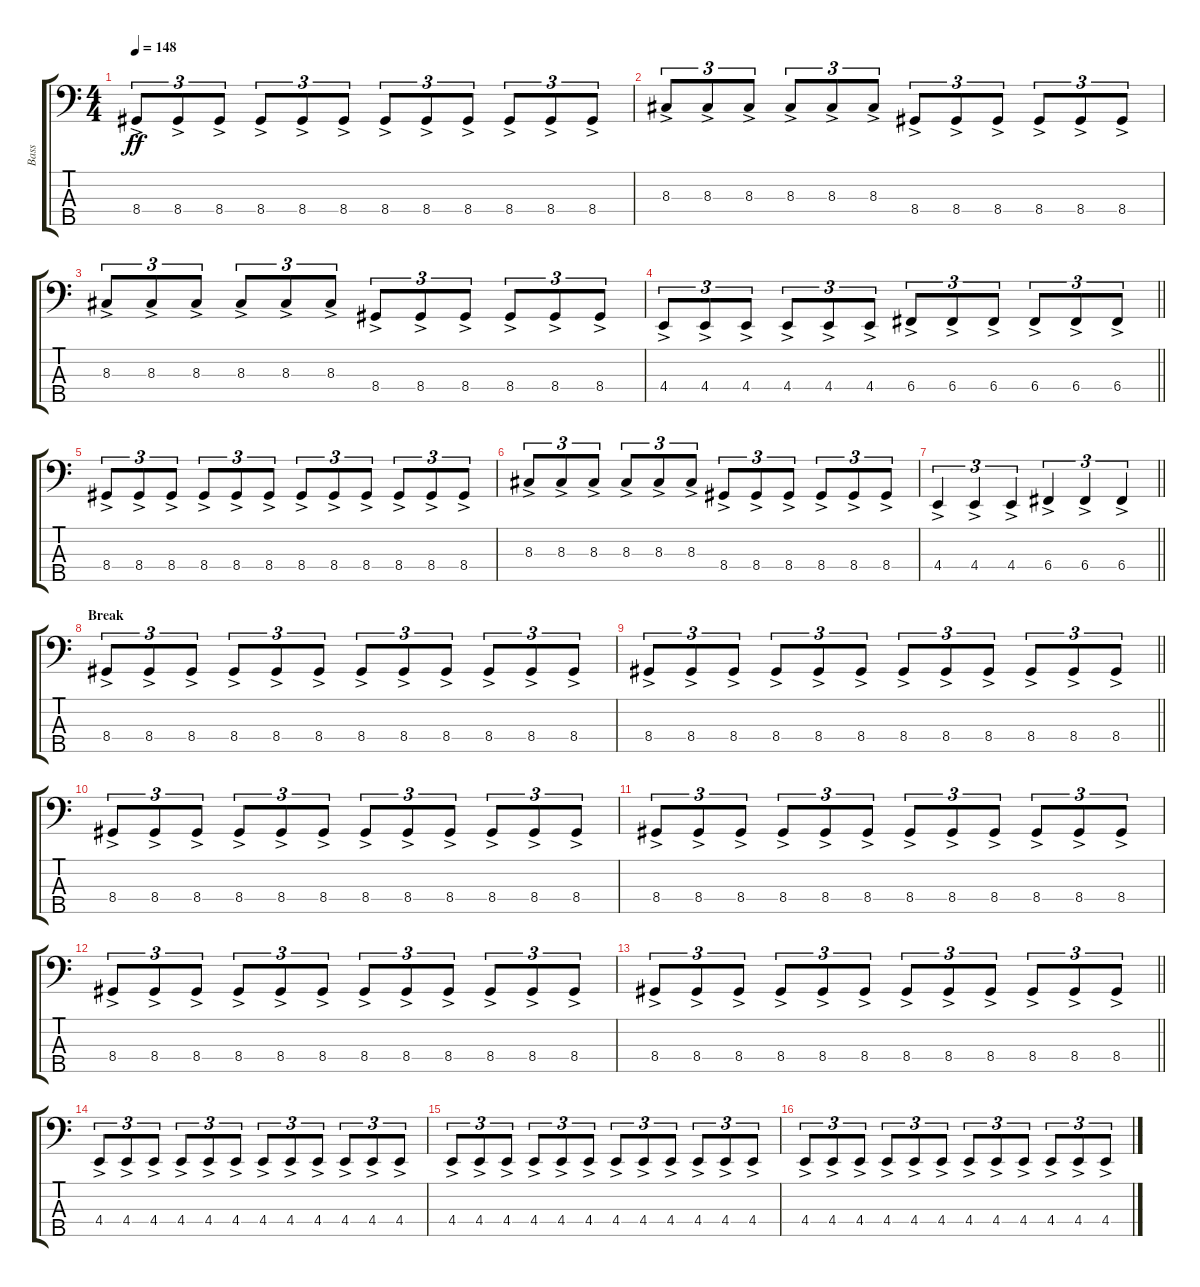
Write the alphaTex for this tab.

\track ("Bass" "Bass") {instrument electricbassfinger}
\staff {score tabs}
\tuning (Eb2 Bb1 F1 C1 G0) {hide}
\ts (4 4)
\section ("" "")
\tempo 148
\clef f4
\ks c
8.4{ac}.8{tu (3 2) dy ff} 8.4{ac}.8{tu (3 2)} 8.4{ac}.8{tu (3 2)} 8.4{ac}.8{tu (3 2)} 8.4{ac}.8{tu (3 2)} 8.4{ac}.8{tu (3 2)} 8.4{ac}.8{tu (3 2)} 8.4{ac}.8{tu (3 2)} 8.4{ac}.8{tu (3 2)} 8.4{ac}.8{tu (3 2)} 8.4{ac}.8{tu (3 2)} 8.4{ac}.8{tu (3 2)} |
8.3{ac}.8{tu (3 2)} 8.3{ac}.8{tu (3 2)} 8.3{ac}.8{tu (3 2)} 8.3{ac}.8{tu (3 2)} 8.3{ac}.8{tu (3 2)} 8.3{ac}.8{tu (3 2)} 8.4{ac}.8{tu (3 2)} 8.4{ac}.8{tu (3 2)} 8.4{ac}.8{tu (3 2)} 8.4{ac}.8{tu (3 2)} 8.4{ac}.8{tu (3 2)} 8.4{ac}.8{tu (3 2)} |
8.3{ac}.8{tu (3 2)} 8.3{ac}.8{tu (3 2)} 8.3{ac}.8{tu (3 2)} 8.3{ac}.8{tu (3 2)} 8.3{ac}.8{tu (3 2)} 8.3{ac}.8{tu (3 2)} 8.4{ac}.8{tu (3 2)} 8.4{ac}.8{tu (3 2)} 8.4{ac}.8{tu (3 2)} 8.4{ac}.8{tu (3 2)} 8.4{ac}.8{tu (3 2)} 8.4{ac}.8{tu (3 2)} |
\barLineRight lightlight
4.4{ac}.8{tu (3 2)} 4.4{ac}.8{tu (3 2)} 4.4{ac}.8{tu (3 2)} 4.4{ac}.8{tu (3 2)} 4.4{ac}.8{tu (3 2)} 4.4{ac}.8{tu (3 2)} 6.4{ac}.8{tu (3 2)} 6.4{ac}.8{tu (3 2)} 6.4{ac}.8{tu (3 2)} 6.4{ac}.8{tu (3 2)} 6.4{ac}.8{tu (3 2)} 6.4{ac}.8{tu (3 2)} |
\section ("" "")
8.4{ac}.8{tu (3 2)} 8.4{ac}.8{tu (3 2)} 8.4{ac}.8{tu (3 2)} 8.4{ac}.8{tu (3 2)} 8.4{ac}.8{tu (3 2)} 8.4{ac}.8{tu (3 2)} 8.4{ac}.8{tu (3 2)} 8.4{ac}.8{tu (3 2)} 8.4{ac}.8{tu (3 2)} 8.4{ac}.8{tu (3 2)} 8.4{ac}.8{tu (3 2)} 8.4{ac}.8{tu (3 2)} |
8.3{ac}.8{tu (3 2)} 8.3{ac}.8{tu (3 2)} 8.3{ac}.8{tu (3 2)} 8.3{ac}.8{tu (3 2)} 8.3{ac}.8{tu (3 2)} 8.3{ac}.8{tu (3 2)} 8.4{ac}.8{tu (3 2)} 8.4{ac}.8{tu (3 2)} 8.4{ac}.8{tu (3 2)} 8.4{ac}.8{tu (3 2)} 8.4{ac}.8{tu (3 2)} 8.4{ac}.8{tu (3 2)} |
\barLineRight lightlight
4.4{ac}.4{tu (3 2)} 4.4{ac}.4{tu (3 2)} 4.4{ac}.4{tu (3 2)} 6.4{ac}.4{tu (3 2)} 6.4{ac}.4{tu (3 2)} 6.4{ac}.4{tu (3 2)} |
\section ("" "Break")
8.4{ac}.8{tu (3 2)} 8.4{ac}.8{tu (3 2)} 8.4{ac}.8{tu (3 2)} 8.4{ac}.8{tu (3 2)} 8.4{ac}.8{tu (3 2)} 8.4{ac}.8{tu (3 2)} 8.4{ac}.8{tu (3 2)} 8.4{ac}.8{tu (3 2)} 8.4{ac}.8{tu (3 2)} 8.4{ac}.8{tu (3 2)} 8.4{ac}.8{tu (3 2)} 8.4{ac}.8{tu (3 2)} |
\barLineRight lightlight
8.4{ac}.8{tu (3 2)} 8.4{ac}.8{tu (3 2)} 8.4{ac}.8{tu (3 2)} 8.4{ac}.8{tu (3 2)} 8.4{ac}.8{tu (3 2)} 8.4{ac}.8{tu (3 2)} 8.4{ac}.8{tu (3 2)} 8.4{ac}.8{tu (3 2)} 8.4{ac}.8{tu (3 2)} 8.4{ac}.8{tu (3 2)} 8.4{ac}.8{tu (3 2)} 8.4{ac}.8{tu (3 2)} |
\section ("" "")
8.4{ac}.8{tu (3 2)} 8.4{ac}.8{tu (3 2)} 8.4{ac}.8{tu (3 2)} 8.4{ac}.8{tu (3 2)} 8.4{ac}.8{tu (3 2)} 8.4{ac}.8{tu (3 2)} 8.4{ac}.8{tu (3 2)} 8.4{ac}.8{tu (3 2)} 8.4{ac}.8{tu (3 2)} 8.4{ac}.8{tu (3 2)} 8.4{ac}.8{tu (3 2)} 8.4{ac}.8{tu (3 2)} |
8.4{ac}.8{tu (3 2)} 8.4{ac}.8{tu (3 2)} 8.4{ac}.8{tu (3 2)} 8.4{ac}.8{tu (3 2)} 8.4{ac}.8{tu (3 2)} 8.4{ac}.8{tu (3 2)} 8.4{ac}.8{tu (3 2)} 8.4{ac}.8{tu (3 2)} 8.4{ac}.8{tu (3 2)} 8.4{ac}.8{tu (3 2)} 8.4{ac}.8{tu (3 2)} 8.4{ac}.8{tu (3 2)} |
8.4{ac}.8{tu (3 2)} 8.4{ac}.8{tu (3 2)} 8.4{ac}.8{tu (3 2)} 8.4{ac}.8{tu (3 2)} 8.4{ac}.8{tu (3 2)} 8.4{ac}.8{tu (3 2)} 8.4{ac}.8{tu (3 2)} 8.4{ac}.8{tu (3 2)} 8.4{ac}.8{tu (3 2)} 8.4{ac}.8{tu (3 2)} 8.4{ac}.8{tu (3 2)} 8.4{ac}.8{tu (3 2)} |
\barLineRight lightlight
8.4{ac}.8{tu (3 2)} 8.4{ac}.8{tu (3 2)} 8.4{ac}.8{tu (3 2)} 8.4{ac}.8{tu (3 2)} 8.4{ac}.8{tu (3 2)} 8.4{ac}.8{tu (3 2)} 8.4{ac}.8{tu (3 2)} 8.4{ac}.8{tu (3 2)} 8.4{ac}.8{tu (3 2)} 8.4{ac}.8{tu (3 2)} 8.4{ac}.8{tu (3 2)} 8.4{ac}.8{tu (3 2)} |
\section ("" "")
4.4{ac}.8{tu (3 2)} 4.4{ac}.8{tu (3 2)} 4.4{ac}.8{tu (3 2)} 4.4{ac}.8{tu (3 2)} 4.4{ac}.8{tu (3 2)} 4.4{ac}.8{tu (3 2)} 4.4{ac}.8{tu (3 2)} 4.4{ac}.8{tu (3 2)} 4.4{ac}.8{tu (3 2)} 4.4{ac}.8{tu (3 2)} 4.4{ac}.8{tu (3 2)} 4.4{ac}.8{tu (3 2)} |
4.4{ac}.8{tu (3 2)} 4.4{ac}.8{tu (3 2)} 4.4{ac}.8{tu (3 2)} 4.4{ac}.8{tu (3 2)} 4.4{ac}.8{tu (3 2)} 4.4{ac}.8{tu (3 2)} 4.4{ac}.8{tu (3 2)} 4.4{ac}.8{tu (3 2)} 4.4{ac}.8{tu (3 2)} 4.4{ac}.8{tu (3 2)} 4.4{ac}.8{tu (3 2)} 4.4{ac}.8{tu (3 2)} |
4.4{ac}.8{tu (3 2)} 4.4{ac}.8{tu (3 2)} 4.4{ac}.8{tu (3 2)} 4.4{ac}.8{tu (3 2)} 4.4{ac}.8{tu (3 2)} 4.4{ac}.8{tu (3 2)} 4.4{ac}.8{tu (3 2)} 4.4{ac}.8{tu (3 2)} 4.4{ac}.8{tu (3 2)} 4.4{ac}.8{tu (3 2)} 4.4{ac}.8{tu (3 2)} 4.4{ac}.8{tu (3 2)}
